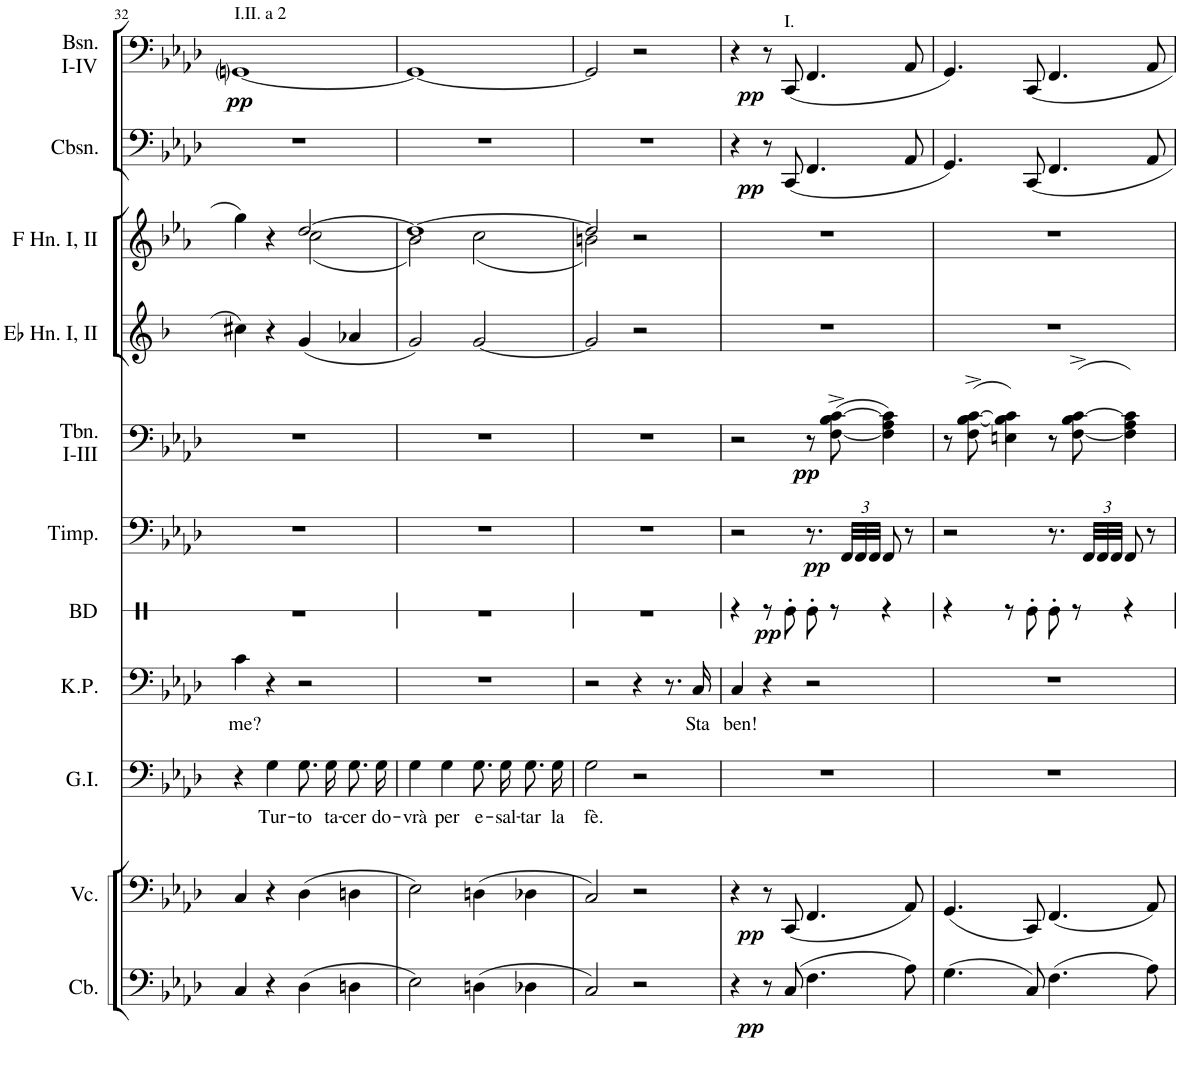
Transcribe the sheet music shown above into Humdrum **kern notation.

**kern	**dynam	**kern	**dynam	**kern	**text	**kern	**text	**kern	**dynam	**kern	**dynam	**kern	**kern	**kern	**dynam	**kern	**dynam
*part10	*part10	*part9	*part9	*part8	*part8	*part7	*part7	*part6	*part6	*part5	*part5	*part4	*part3	*part2	*part2	*part1	*part1
*staff10	*staff10	*staff9	*staff9	*staff8	*staff8	*staff7	*staff7	*staff6	*staff6	*staff5	*staff5	*staff4	*staff3	*staff2	*staff2	*staff1	*staff1
*I"Contrabasses	*	*I"Violoncellos	*	*I"Grand Inquisitor	*	*I"King Philip	*	*I"Timpani	*	*I"Trombone I-III	*	*I"Horn in Eb I, II	*I"Horn in F I, II	*I"Contrabassoon	*	*I"Bassoon I-IV	*
*I'Cb.	*	*I'Vc.	*	*I'G.I.	*	*I'K.P.	*	*I'Timp.	*	*I'Tbn. I-III	*	*	*	*I'Cbsn.	*	*I'Bsn. I-IV	*
!!LO:PB:g=z
*clefF4	*	*clefF4	*	*clefF4	*	*clefF4	*	*clefF4	*	*clefF4	*	*clefG2	*clefG2	*clefF4	*	*clefF4	*
*Trd7c12	*	*	*	*	*	*Trd4c7	*	*	*	*	*	*Trd5c9	*Trd4c7	*Trd7c12	*	*	*
*k[b-e-a-d-]	*	*k[b-e-a-d-]	*	*k[b-e-a-d-]	*	*k[b-e-a-d-]	*	*k[b-e-a-d-]	*	*k[b-e-a-d-]	*	*k[b-]	*k[b-e-a-]	*k[b-e-a-d-]	*	*k[b-e-a-d-]	*
*M4/4	*	*M4/4	*	*M4/4	*	*M4/4	*	*M4/4	*	*M4/4	*	*M4/4	*M4/4	*M4/4	*	*M4/4	*
*met(c)	*	*met(c)	*	*met(c)	*	*met(c)	*	*met(c)	*	*met(c)	*	*met(c)	*met(c)	*met(c)	*	*met(c)	*
=32	=32	=32	=32	=32	=32	=32	=32	=32	=32	=32	=32	=32	=32	=32	=32	=32	=32
!	!	!	!	!	!	!	!	!	!	!	!	!	!	!	!	!LO:TX:a:t=I.II. a 2	!
!	!	!	!	!	!	!	!LO:LY:b	!	!	!	!	!	!	!	!	!	!LO:DY:b
*	*	*	*	*	*	*	*	*	*	*	*	*	*^	*	*	*	*
4C/	.	4C/	.	4r	.	4c\	me?	1r	.	1r	.	4cc#X\	4gg\	2ryy	1r	.	[1GGni	pp
!	!	!	!	!	!LO:LY:b	!	!	!	!	!	!	!	!	!	!	!	!	!
4r	.	4r	.	4G\	Tur-	4r	.	.	.	.	.	4r	4r	.	.	.	.	.
!	!	!	!	!	!LO:LY:b	!	!	!	!	!	!	!	!	!	!	!	!	!
(4D-\	.	(4D-\	.	8.G\L	-to	2r	.	.	.	.	.	(4g/	[2dd/	(2cc\	.	.	.	.
!	!	!	!	!	!LO:LY:b	!	!	!	!	!	!	!	!	!	!	!	!	!
.	.	.	.	16G\Jk	ta-	.	.	.	.	.	.	.	.	.	.	.	.	.
!	!	!	!	!	!LO:LY:b	!	!	!	!	!	!	!	!	!	!	!	!	!
4Dn\	.	4Dn\	.	8.G\L	-cer	.	.	.	.	.	.	4a-X/	.	.	.	.	.	.
!	!	!	!	!	!LO:LY:b	!	!	!	!	!	!	!	!	!	!	!	!	!
.	.	.	.	16G\Jk	do-	.	.	.	.	.	.	.	.	.	.	.	.	.
=33	=33	=33	=33	=33	=33	=33	=33	=33	=33	=33	=33	=33	=33	=33	=33	=33	=33	=33
!	!	!	!	!	!LO:LY:b	!	!	!	!	!	!	!	!	!	!	!	!	!
2E-\)	.	2E-\)	.	4G\	-vrà	1r	.	1r	.	1r	.	2g/)	1dd_	2b-\)	1r	.	1GG_	.
!	!	!	!	!	!LO:LY:b	!	!	!	!	!	!	!	!	!	!	!	!	!
.	.	.	.	4G\	per	.	.	.	.	.	.	.	.	.	.	.	.	.
!	!	!	!	!	!LO:LY:b	!	!	!	!	!	!	!	!	!	!	!	!	!
(4Dn\	.	(4Dn\	.	8.G\L	e-	.	.	.	.	.	.	[2g/	.	(2cc\	.	.	.	.
!	!	!	!	!	!LO:LY:b	!	!	!	!	!	!	!	!	!	!	!	!	!
.	.	.	.	16G\Jk	-sal-	.	.	.	.	.	.	.	.	.	.	.	.	.
!	!	!	!	!	!LO:LY:b	!	!	!	!	!	!	!	!	!	!	!	!	!
4D-X\	.	4D-X\	.	8.G\L	-tar	.	.	.	.	.	.	.	.	.	.	.	.	.
!	!	!	!	!	!LO:LY:b	!	!	!	!	!	!	!	!	!	!	!	!	!
.	.	.	.	16G\Jk	la	.	.	.	.	.	.	.	.	.	.	.	.	.
=34	=34	=34	=34	=34	=34	=34	=34	=34	=34	=34	=34	=34	=34	=34	=34	=34	=34	=34
!	!	!	!	!	!LO:LY:b	!	!	!	!	!	!	!	!	!	!	!	!	!
2C/)	.	2C/)	.	2G\	fè.	2r	.	1r	.	1r	.	2g/]	2dd/]	2bn\)	1r	.	2GG/]	.
2r	.	2r	.	2r	.	4r	.	.	.	.	.	2r	2r	2ryy	.	.	2r	.
.	.	.	.	.	.	8.r	.	.	.	.	.	.	.	.	.	.	.	.
!	!	!	!	!	!	!	!LO:LY:b	!	!	!	!	!	!	!	!	!	!	!
.	.	.	.	.	.	16C/	Sta	.	.	.	.	.	.	.	.	.	.	.
*	*	*	*	*	*	*	*	*	*	*	*	*	*v	*v	*	*	*	*
=35	=35	=35	=35	=35	=35	=35	=35	=35	=35	=35	=35	=35	=35	=35	=35	=35	=35
!	!	!	!	!	!	!	!LO:LY:b	!	!	!	!	!	!	!	!	!	!
4r	.	4r	.	1r	.	4C/	ben!	2r	.	2r	.	1r	1r	4r	.	4r	.
8r	.	8r	.	.	.	4r	.	.	.	.	.	.	.	8r	.	8r	.
!	!	!	!	!	!	!	!	!	!	!	!	!	!	!	!	!LO:TX:a:t=I.	!
!	!LO:DY:b	!	!LO:DY:b	!	!	!	!	!	!	!	!	!	!	!	!LO:DY:b	!	!LO:DY:b
(8C/	pp	(8CC/	pp	.	.	.	.	.	.	.	.	.	.	(8CC/	pp	(8CC/	pp
4.F\	.	4.FF/	.	.	.	2r	.	8.r	.	8r	.	.	.	4.FF/	.	4.FF/	.
!	!	!	!	!	!	!	!	!	!	!	!LO:DY:b	!	!	!	!	!	!
.	.	.	.	.	.	.	.	.	.	([8F\^ 8B-\^ [8c\^	pp	.	.	.	.	.	.
*	*	*	*	*	*	*	*	*Xbrackettup	*	*	*	*	*	*	*	*	*
!	!	!	!	!	!	!	!	!	!LO:DY:b	!	!	!	!	!	!	!	!
.	.	.	.	.	.	.	.	48FF/LLL	pp	.	.	.	.	.	.	.	.
.	.	.	.	.	.	.	.	48FF/	.	.	.	.	.	.	.	.	.
.	.	.	.	.	.	.	.	48FF/JJJ	.	.	.	.	.	.	.	.	.
.	.	.	.	.	.	.	.	8FF/	.	4F\] 4A-\ 4c\])	.	.	.	.	.	.	.
8A-\)	.	8AA-/)	.	.	.	.	.	8r	.	.	.	.	.	8AA-/	.	8AA-/	.
=36	=36	=36	=36	=36	=36	=36	=36	=36	=36	=36	=36	=36	=36	=36	=36	=36	=36
(4.G\	.	(4.GG/	.	1r	.	1r	.	2r	.	8r	.	1r	1r	4.GG/)	.	4.GG/)	.
.	.	.	.	.	.	.	.	.	.	(8F\^ [8B-\^ [8c\^	.	.	.	.	.	.	.
.	.	.	.	.	.	.	.	.	.	4En\ 4B-\] 4c\])	.	.	.	.	.	.	.
8C/)	.	8CC/)	.	.	.	.	.	.	.	.	.	.	.	8CC/	.	8CC/	.
(4.F\	.	(4.FF/	.	.	.	.	.	8.r	.	8r	.	.	.	4.FF/	.	4.FF/	.
.	.	.	.	.	.	.	.	.	.	([8F\^ 8B-\^ [8c\^	.	.	.	.	.	.	.
.	.	.	.	.	.	.	.	48FF/LLL	.	.	.	.	.	.	.	.	.
.	.	.	.	.	.	.	.	48FF/	.	.	.	.	.	.	.	.	.
.	.	.	.	.	.	.	.	48FF/JJJ	.	.	.	.	.	.	.	.	.
.	.	.	.	.	.	.	.	8FF/	.	4F\] 4A-\ 4c\])	.	.	.	.	.	.	.
8A-\)	.	8AA-/)	.	.	.	.	.	8r	.	.	.	.	.	8AA-/	.	8AA-/	.
=	=	=	=	=	=	=	=	=	=	=	=	=	=	=	=	=	=
*-	*-	*-	*-	*-	*-	*-	*-	*-	*-	*-	*-	*-	*-	*-	*-	*-	*-
